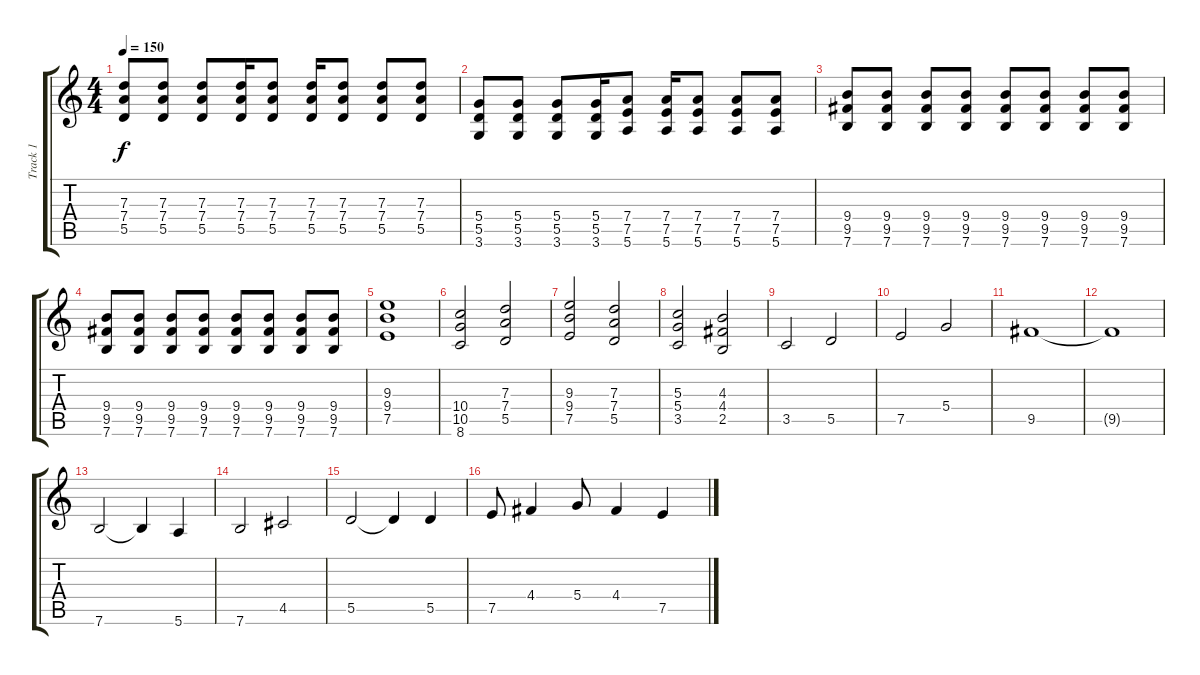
\track ("Track 1" "Track 1") {instrument overdrivenguitar}
\staff {score tabs}
\tuning (E4 B3 G3 D3 A2 E2) {hide}
\ts (4 4)
\tempo 150
\clef g2
\ks c
(7.3 7.4 5.5).8{dy f} (7.3 7.4 5.5).8 (7.3 7.4 5.5).8 (7.3 7.4 5.5).16 (7.3 7.4 5.5).8 (7.3 7.4 5.5).16 (7.3 7.4 5.5).8 (7.3 7.4 5.5).8 (7.3 7.4 5.5).8 |
(5.4 5.5 3.6).8 (5.4 5.5 3.6).8 (5.4 5.5 3.6).8 (5.4 5.5 3.6).16 (7.4 7.5 5.6).8 (7.4 7.5 5.6).16 (7.4 7.5 5.6).8 (7.4 7.5 5.6).8 (7.4 7.5 5.6).8 |
(9.4 9.5 7.6).8 (9.4 9.5 7.6).8 (9.4 9.5 7.6).8 (9.4 9.5 7.6).8 (9.4 9.5 7.6).8 (9.4 9.5 7.6).8 (9.4 9.5 7.6).8 (9.4 9.5 7.6).8 |
(9.4 9.5 7.6).8 (9.4 9.5 7.6).8 (9.4 9.5 7.6).8 (9.4 9.5 7.6).8 (9.4 9.5 7.6).8 (9.4 9.5 7.6).8 (9.4 9.5 7.6).8 (9.4 9.5 7.6).8 |
(9.3 9.4 7.5).1 |
(10.4 10.5 8.6).2 (7.3 7.4 5.5).2 |
(9.3 9.4 7.5).2 (7.3 7.4 5.5).2 |
(5.3 5.4 3.5).2 (4.3 4.4 2.5).2 |
3.5.2 5.5.2 |
7.5.2 5.4.2 |
9.5.1 |
9.5{t}.1 |
7.6.2 7.6{t}.4 5.6.4 |
7.6.2 4.5.2 |
5.5.2 5.5{t}.4 5.5.4 |
7.5.8 4.4.4 5.4.8 4.4.4 7.5.4
